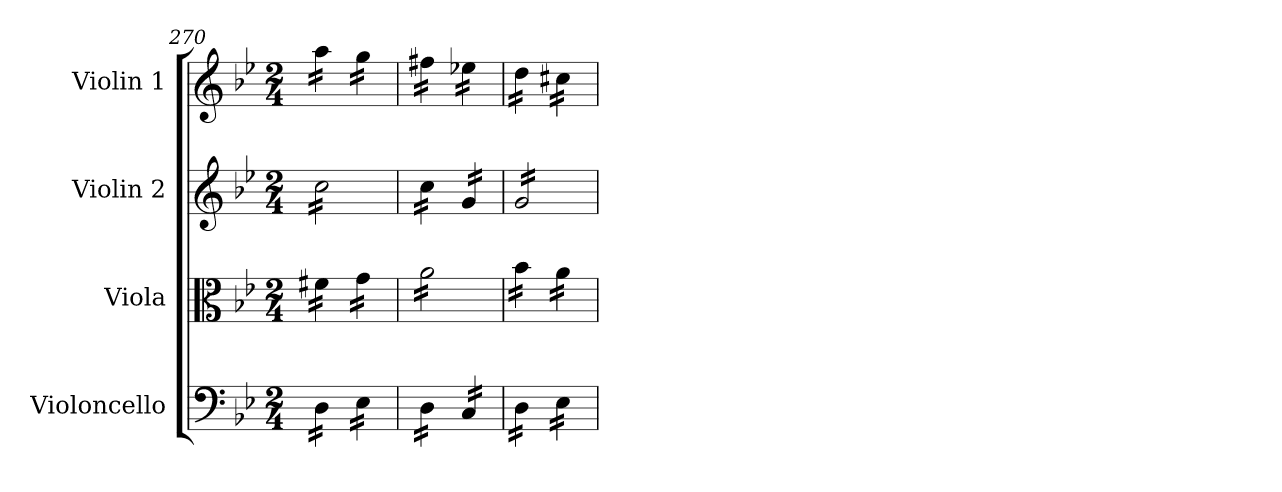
**kern	**kern	**kern	**kern
*part4	*part3	*part2	*part1
*staff4	*staff3	*staff2	*staff1
*I"Violoncello	*I"Viola	*I"Violin 2	*I"Violin 1
*I'Vc	*I'Vla	*I'Vln	*I'Vln
*clefF4	*clefC3	*clefG2	*clefG2
*k[b-e-]	*k[b-e-]	*k[b-e-]	*k[b-e-]
*M2/4	*M2/4	*M2/4	*M2/4
=270	=270	=270	=270
*tremolo	*	*	*
*	*tremolo	*	*
*	*	*tremolo	*
*	*	*	*tremolo
16D\LL	16f#X\LL	16cc\LL	16aa\LL
16D\	16f#X\	16cc\	16aa\
16D\	16f#X\	16cc\	16aa\
16D\JJ	16f#X\JJ	16cc\	16aa\JJ
16E-\LL	16g\LL	16cc\	16gg\LL
16E-\	16g\	16cc\	16gg\
16E-\	16g\	16cc\	16gg\
16E-\JJ	16g\JJ	16cc\JJ	16gg\JJ
=271	=271	=271	=271
16D\LL	16a\LL	16cc\LL	16ff#X\LL
16D\	16a\	16cc\	16ff#X\
16D\	16a\	16cc\	16ff#X\
16D\JJ	16a\	16cc\JJ	16ff#X\JJ
16C/LL	16a\	16g/LL	16ee-X\LL
16C/	16a\	16g/	16ee-X\
16C/	16a\	16g/	16ee-X\
16C/JJ	16a\JJ	16g/JJ	16ee-X\JJ
=272	=272	=272	=272
16D\LL	16b-\LL	16g/LL	16dd\LL
16D\	16b-\	16g/	16dd\
16D\	16b-\	16g/	16dd\
16D\JJ	16b-\JJ	16g/	16dd\JJ
16E-\LL	16a\LL	16g/	16cc#X\LL
16E-\	16a\	16g/	16cc#X\
16E-\	16a\	16g/	16cc#X\
16E-\JJ	16a\JJ	16g/JJ	16cc#X\JJ
*	*	*	*Xtremolo
*	*	*Xtremolo	*
*	*Xtremolo	*	*
*Xtremolo	*	*	*
=	=	=	=
*-	*-	*-	*-
